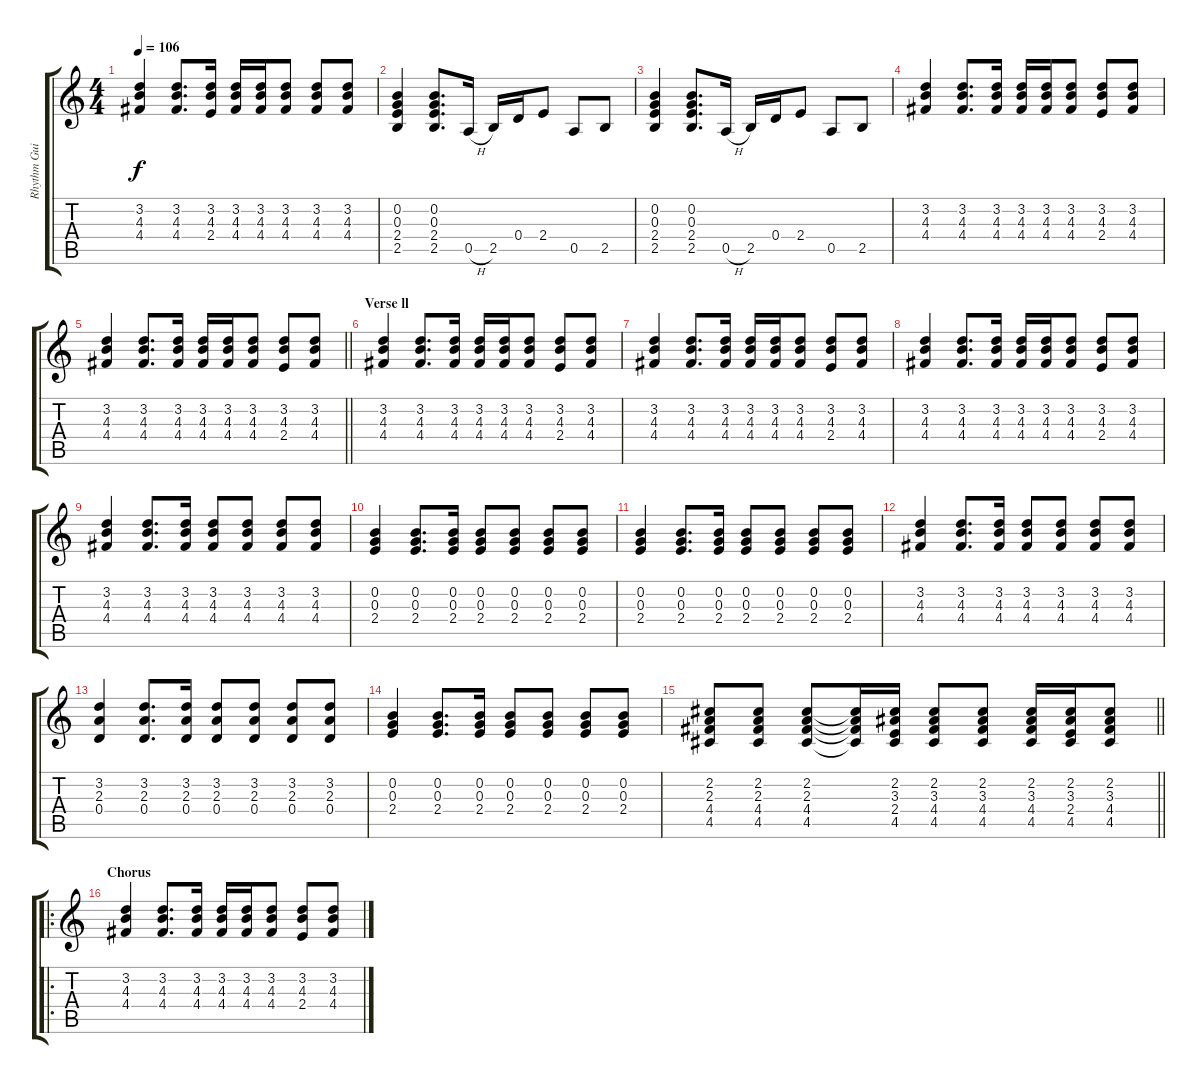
\track ("Rhythm Guitar" "Rhythm Gui") {instrument overdrivenguitar}
\staff {score tabs}
\tuning (E4 B3 G3 D3 A2 E2) {hide}
\ts (4 4)
\tempo 106
\clef g2
\ks c
(3.2 4.3 4.4).4{dy f} (3.2 4.3 4.4).8{d} (3.2 4.3 2.4).16 (3.2 4.3 4.4).16 (3.2 4.3 4.4).16 (3.2 4.3 4.4).8 (3.2 4.3 4.4).8 (3.2 4.3 4.4).8 |
(0.2 0.3 2.4 2.5).4 (0.2 0.3 2.4 2.5).8{d} 0.5{h}.16 2.5.16 0.4.16 2.4.8 0.5.8 2.5.8 |
(0.2 0.3 2.4 2.5).4 (0.2 0.3 2.4 2.5).8{d} 0.5{h}.16 2.5.16 0.4.16 2.4.8 0.5.8 2.5.8 |
(3.2 4.3 4.4).4 (3.2 4.3 4.4).8{d} (3.2 4.3 4.4).16 (3.2 4.3 4.4).16 (3.2 4.3 4.4).16 (3.2 4.3 4.4).8 (3.2 4.3 2.4).8 (3.2 4.3 4.4).8 |
\barLineRight lightlight
(3.2 4.3 4.4).4 (3.2 4.3 4.4).8{d} (3.2 4.3 4.4).16 (3.2 4.3 4.4).16 (3.2 4.3 4.4).16 (3.2 4.3 4.4).8 (3.2 4.3 2.4).8 (3.2 4.3 4.4).8 |
\section ("" "Verse ll")
(3.2 4.3 4.4).4 (3.2 4.3 4.4).8{d} (3.2 4.3 4.4).16 (3.2 4.3 4.4).16 (3.2 4.3 4.4).16 (3.2 4.3 4.4).8 (3.2 4.3 2.4).8 (3.2 4.3 4.4).8 |
(3.2 4.3 4.4).4 (3.2 4.3 4.4).8{d} (3.2 4.3 4.4).16 (3.2 4.3 4.4).16 (3.2 4.3 4.4).16 (3.2 4.3 4.4).8 (3.2 4.3 2.4).8 (3.2 4.3 4.4).8 |
(3.2 4.3 4.4).4 (3.2 4.3 4.4).8{d} (3.2 4.3 4.4).16 (3.2 4.3 4.4).16 (3.2 4.3 4.4).16 (3.2 4.3 4.4).8 (3.2 4.3 2.4).8 (3.2 4.3 4.4).8 |
(3.2 4.3 4.4).4 (3.2 4.3 4.4).8{d} (3.2 4.3 4.4).16 (3.2 4.3 4.4).8 (3.2 4.3 4.4).8 (3.2 4.3 4.4).8 (3.2 4.3 4.4).8 |
(0.2 0.3 2.4).4 (0.2 0.3 2.4).8{d} (0.2 0.3 2.4).16 (0.2 0.3 2.4).8 (0.2 0.3 2.4).8 (0.2 0.3 2.4).8 (0.2 0.3 2.4).8 |
(0.2 0.3 2.4).4 (0.2 0.3 2.4).8{d} (0.2 0.3 2.4).16 (0.2 0.3 2.4).8 (0.2 0.3 2.4).8 (0.2 0.3 2.4).8 (0.2 0.3 2.4).8 |
(3.2 4.3 4.4).4 (3.2 4.3 4.4).8{d} (3.2 4.3 4.4).16 (3.2 4.3 4.4).8 (3.2 4.3 4.4).8 (3.2 4.3 4.4).8 (3.2 4.3 4.4).8 |
(3.2 2.3 0.4).4 (3.2 2.3 0.4).8{d} (3.2 2.3 0.4).16 (3.2 2.3 0.4).8 (3.2 2.3 0.4).8 (3.2 2.3 0.4).8 (3.2 2.3 0.4).8 |
(0.2 0.3 2.4).4 (0.2 0.3 2.4).8{d} (0.2 0.3 2.4).16 (0.2 0.3 2.4).8 (0.2 0.3 2.4).8 (0.2 0.3 2.4).8 (0.2 0.3 2.4).8 |
\barLineRight lightlight
(2.2 2.3 4.4 4.5).8 (2.2 2.3 4.4 4.5).8 (2.2 2.3 4.4 4.5).8 (2.2{t} 2.3{t} 4.4{t} 4.5{t}).16 (2.2 3.3 2.4 4.5).16 (2.2 3.3 4.4 4.5).8 (2.2 3.3 4.4 4.5).8 (2.2 3.3 4.4 4.5).16 (2.2 3.3 2.4 4.5).16 (2.2 3.3 4.4 4.5).8 |
\ro
\section ("" "Chorus")
(3.2 4.3 4.4).4 (3.2 4.3 4.4).8{d} (3.2 4.3 4.4).16 (3.2 4.3 4.4).16 (3.2 4.3 4.4).16 (3.2 4.3 4.4).8 (3.2 4.3 2.4).8 (3.2 4.3 4.4).8
